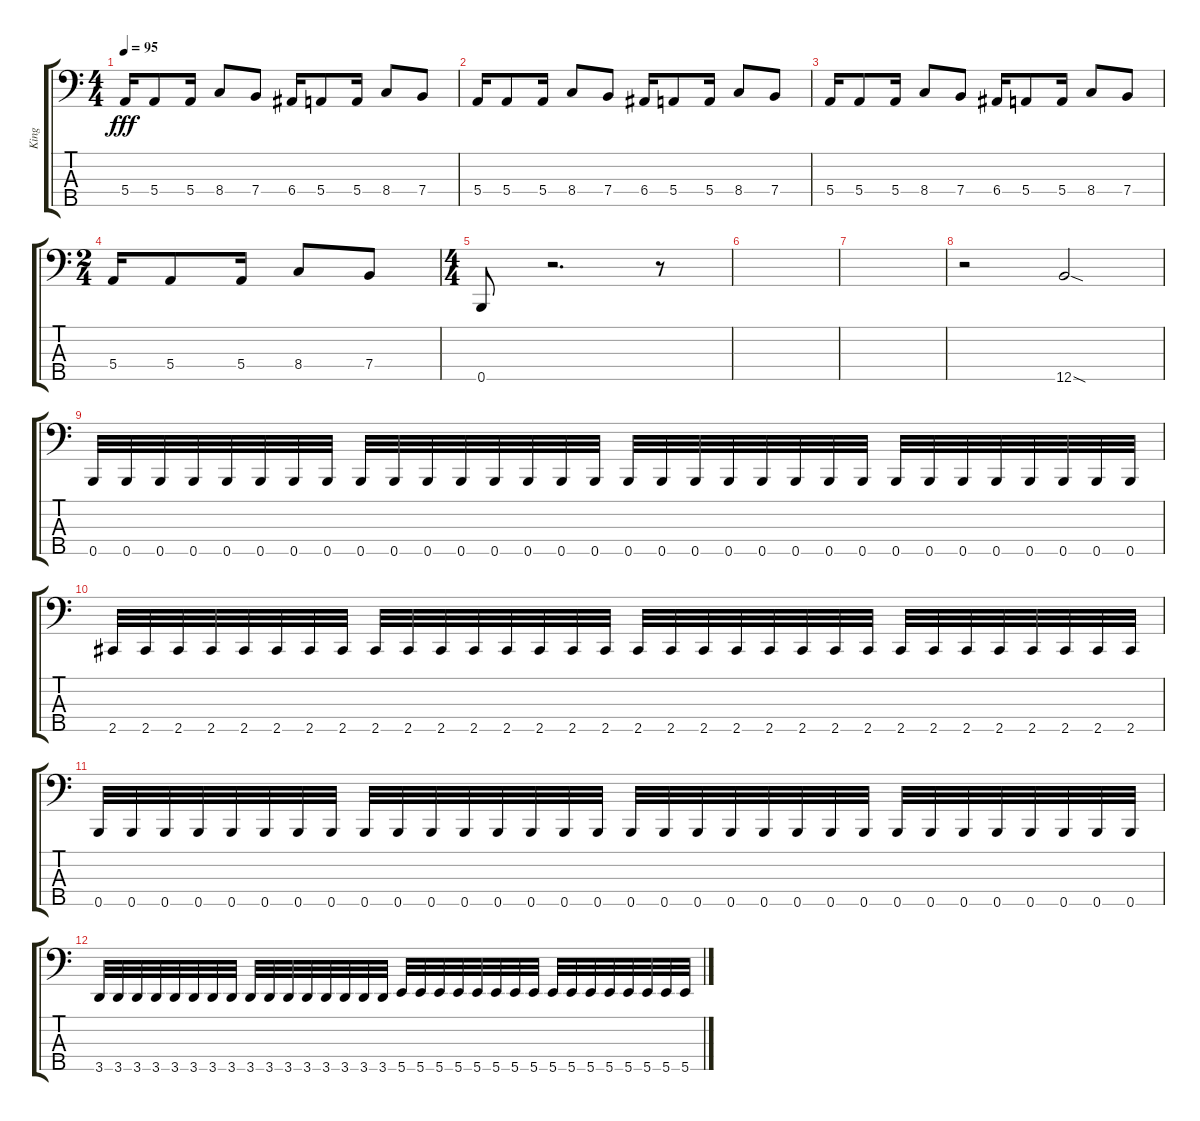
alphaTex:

\track ("King" "King") {instrument electricbassfinger}
\staff {score tabs}
\tuning (G2 D2 A1 E1 B0) {hide}
\ts (4 4)
\tempo 95
\clef f4
\ks c
5.4.16{dy fff} 5.4.8 5.4.16 8.4.8 7.4.8 6.4.16 5.4.8 5.4.16 8.4.8 7.4.8 |
5.4.16 5.4.8 5.4.16 8.4.8 7.4.8 6.4.16 5.4.8 5.4.16 8.4.8 7.4.8 |
5.4.16 5.4.8 5.4.16 8.4.8 7.4.8 6.4.16 5.4.8 5.4.16 8.4.8 7.4.8 |
\ts (2 4)
5.4.16 5.4.8 5.4.16 8.4.8 7.4.8 |
\ts (4 4)
0.5.8 r.2{d} r.8 |
|
|
r.2 12.5{sod}.2 |
0.5.32 0.5.32 0.5.32 0.5.32 0.5.32 0.5.32 0.5.32 0.5.32 0.5.32 0.5.32 0.5.32 0.5.32 0.5.32 0.5.32 0.5.32 0.5.32 0.5.32 0.5.32 0.5.32 0.5.32 0.5.32 0.5.32 0.5.32 0.5.32 0.5.32 0.5.32 0.5.32 0.5.32 0.5.32 0.5.32 0.5.32 0.5.32 |
2.5.32 2.5.32 2.5.32 2.5.32 2.5.32 2.5.32 2.5.32 2.5.32 2.5.32 2.5.32 2.5.32 2.5.32 2.5.32 2.5.32 2.5.32 2.5.32 2.5.32 2.5.32 2.5.32 2.5.32 2.5.32 2.5.32 2.5.32 2.5.32 2.5.32 2.5.32 2.5.32 2.5.32 2.5.32 2.5.32 2.5.32 2.5.32 |
0.5.32 0.5.32 0.5.32 0.5.32 0.5.32 0.5.32 0.5.32 0.5.32 0.5.32 0.5.32 0.5.32 0.5.32 0.5.32 0.5.32 0.5.32 0.5.32 0.5.32 0.5.32 0.5.32 0.5.32 0.5.32 0.5.32 0.5.32 0.5.32 0.5.32 0.5.32 0.5.32 0.5.32 0.5.32 0.5.32 0.5.32 0.5.32 |
3.5.32 3.5.32 3.5.32 3.5.32 3.5.32 3.5.32 3.5.32 3.5.32 3.5.32 3.5.32 3.5.32 3.5.32 3.5.32 3.5.32 3.5.32 3.5.32 5.5.32 5.5.32 5.5.32 5.5.32 5.5.32 5.5.32 5.5.32 5.5.32 5.5.32 5.5.32 5.5.32 5.5.32 5.5.32 5.5.32 5.5.32 5.5.32
